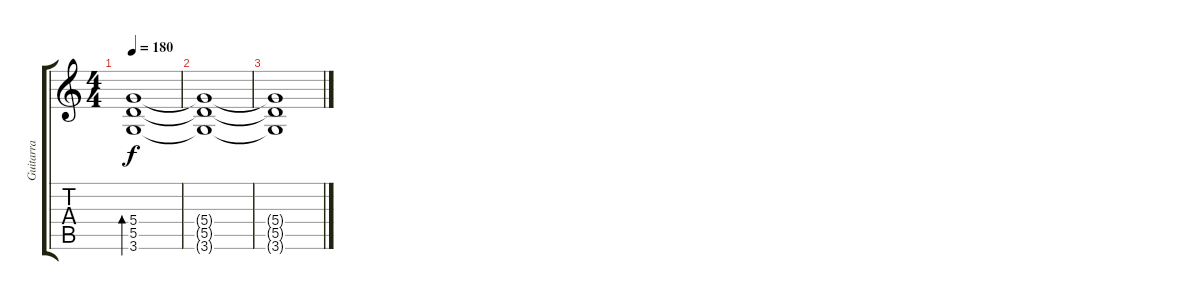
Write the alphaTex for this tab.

\track ("Guitarra" "Guitarra") {instrument distortionguitar}
\staff {score tabs}
\tuning (E4 B3 G3 D3 A2 E2) {hide}
\ts (4 4)
\tempo 180
\clef g2
\ks c
(5.4 5.5 3.6).1{bd 60 dy f} |
(5.4{t} 5.5{t} 3.6{t}).1 |
(5.4{t} 5.5{t} 3.6{t}).1
